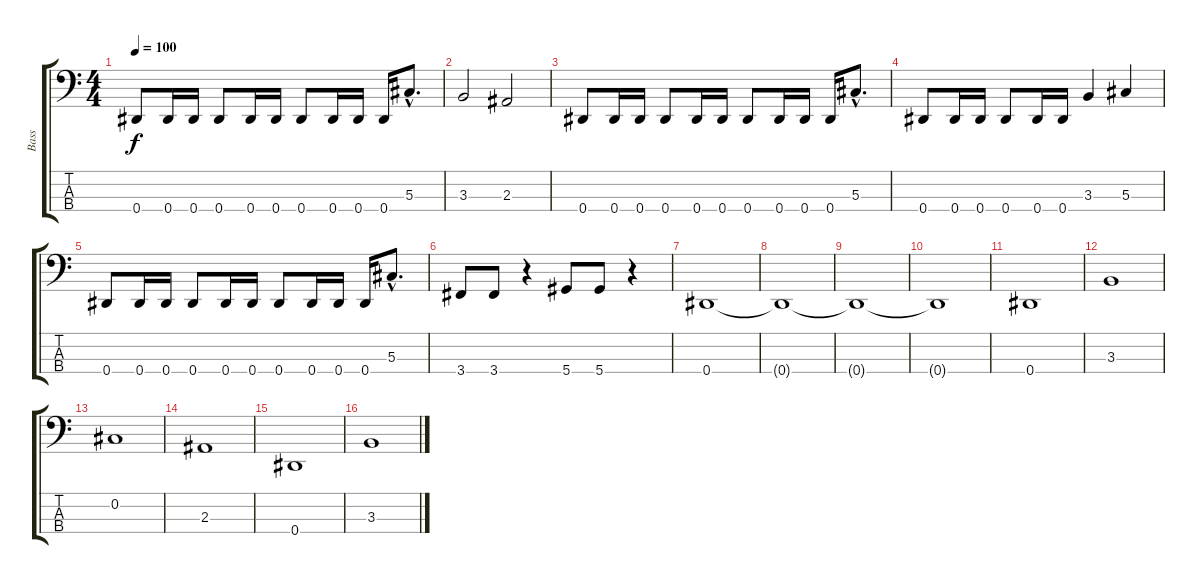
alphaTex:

\track ("Bass" "Bass") {instrument electricbassfinger}
\staff {score tabs}
\tuning (Gb2 Db2 Ab1 Eb1) {hide}
\ts (4 4)
\tempo 100
\clef f4
\ks c
0.4.8{dy f} 0.4.16 0.4.16 0.4.8 0.4.16 0.4.16 0.4.8 0.4.16 0.4.16 0.4.16 5.3{hac}.8{d} |
3.3.2 2.3.2 |
0.4.8 0.4.16 0.4.16 0.4.8 0.4.16 0.4.16 0.4.8 0.4.16 0.4.16 0.4.16 5.3{hac}.8{d} |
0.4.8 0.4.16 0.4.16 0.4.8 0.4.16 0.4.16 3.3.4 5.3.4 |
0.4.8 0.4.16 0.4.16 0.4.8 0.4.16 0.4.16 0.4.8 0.4.16 0.4.16 0.4.16 5.3{hac}.8{d} |
3.4.8 3.4.8 r.4 5.4.8 5.4.8 r.4 |
0.4.1 |
0.4{t}.1 |
0.4{t}.1 |
0.4{t}.1 |
0.4.1 |
3.3.1 |
0.2.1 |
2.3.1 |
0.4.1 |
3.3.1
